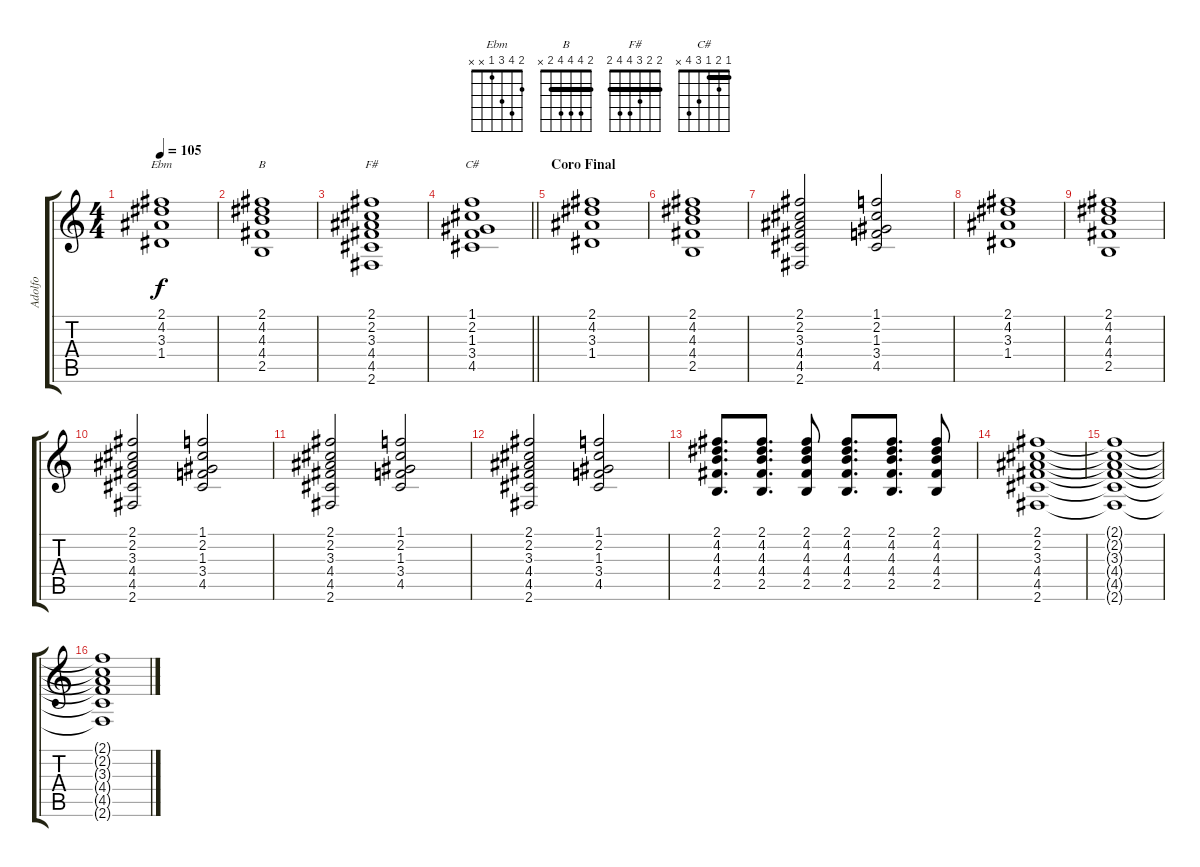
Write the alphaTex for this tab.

\track ("Adolfo" "Adolfo") {instrument distortionguitar}
\staff {score tabs}
\tuning (E4 B3 G3 D3 A2 E2) {hide}
\chord ("Ebm" 2 4 3 1 x x)
\chord ("B" 2 4 4 4 2 x) {barre 2}
\chord ("F#" 2 2 3 4 4 2) {barre 2}
\chord ("C#" 1 2 1 3 4 x) {barre 1}
\ts (4 4)
\tempo 105
\clef g2
\ks c
(2.1 4.2 3.3 1.4).1{ch "Ebm" dy f} |
(2.1 4.2 4.3 4.4 2.5).1{ch "B"} |
(2.1 2.2 3.3 4.4 4.5 2.6).1{ch "F#"} |
\barLineRight lightlight
(1.1 2.2 1.3 3.4 4.5).1{ch "C#"} |
\section ("" "Coro Final")
(2.1 4.2 3.3 1.4).1 |
(2.1 4.2 4.3 4.4 2.5).1 |
(2.1 2.2 3.3 4.4 4.5 2.6).2 (1.1 2.2 1.3 3.4 4.5).2 |
(2.1 4.2 3.3 1.4).1 |
(2.1 4.2 4.3 4.4 2.5).1 |
(2.1 2.2 3.3 4.4 4.5 2.6).2 (1.1 2.2 1.3 3.4 4.5).2 |
(2.1 2.2 3.3 4.4 4.5 2.6).2 (1.1 2.2 1.3 3.4 4.5).2 |
(2.1 2.2 3.3 4.4 4.5 2.6).2 (1.1 2.2 1.3 3.4 4.5).2 |
(2.1 4.2 4.3 4.4 2.5).8{d} (2.1 4.2 4.3 4.4 2.5).8{d} (2.1 4.2 4.3 4.4 2.5).8 (2.1 4.2 4.3 4.4 2.5).8{d} (2.1 4.2 4.3 4.4 2.5).8{d} (2.1 4.2 4.3 4.4 2.5).8 |
(2.1 2.2 3.3 4.4 4.5 2.6).1 |
(2.1{t} 2.2{t} 3.3{t} 4.4{t} 4.5{t} 2.6{t}).1{volume 0} |
(2.1{t} 2.2{t} 3.3{t} 4.4{t} 4.5{t} 2.6{t}).1
